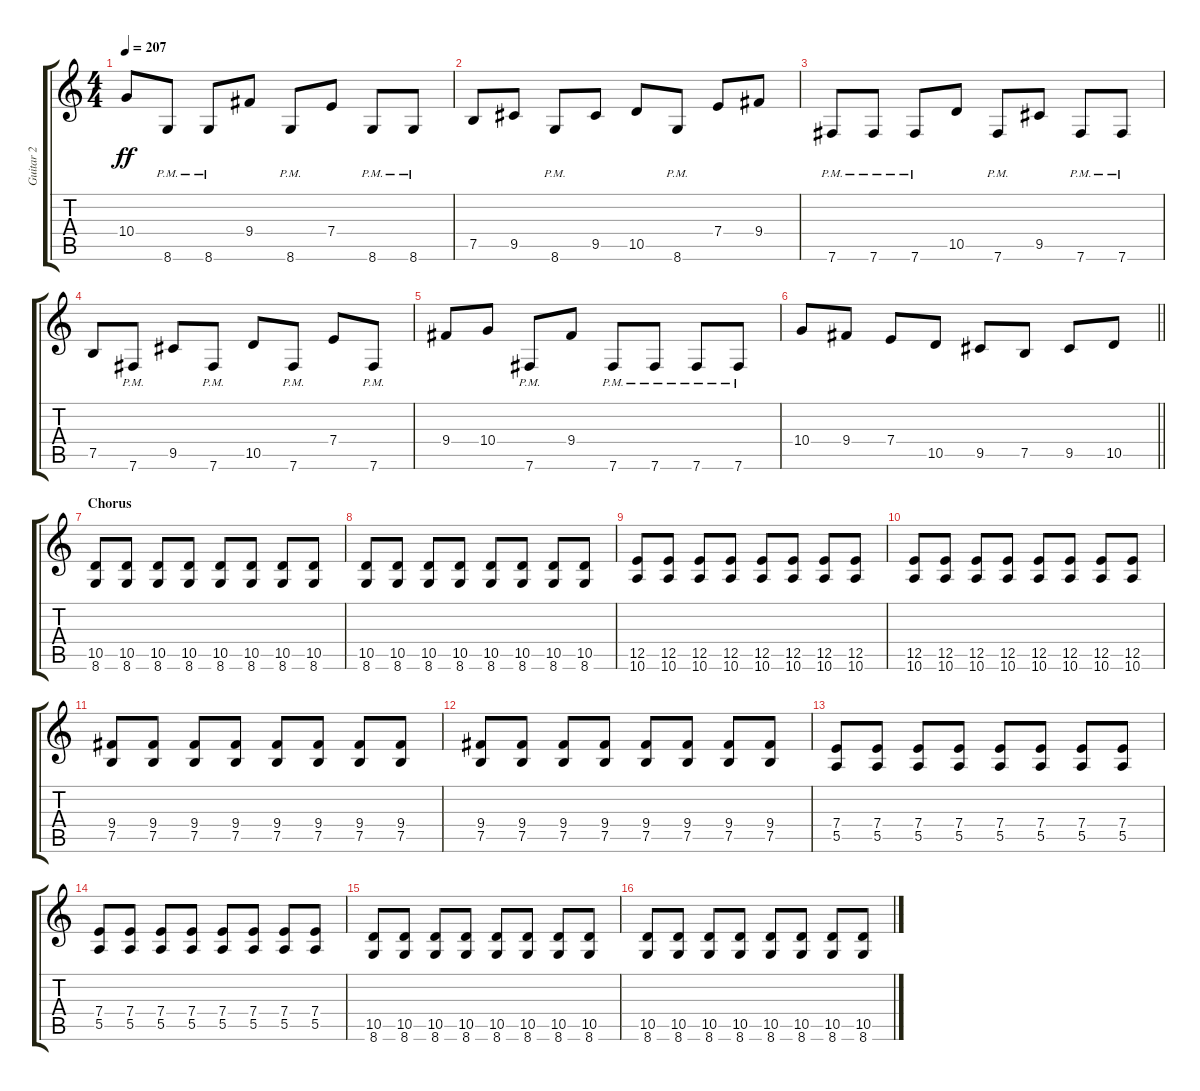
\track ("Guitar 2" "Guitar 2") {instrument distortionguitar}
\staff {score tabs}
\tuning (B3 Gb3 D3 A2 E2 B1) {hide}
\ts (4 4)
\tempo 207
\clef g2
\ks c
10.4.8{dy ff} 8.6{pm}.8 8.6{pm}.8 9.4.8 8.6{pm}.8 7.4.8 8.6{pm}.8 8.6{pm}.8 |
7.5.8 9.5.8 8.6{pm}.8 9.5.8 10.5.8 8.6{pm}.8 7.4.8 9.4.8 |
7.6{pm}.8 7.6{pm}.8 7.6{pm}.8 10.5.8 7.6{pm}.8 9.5.8 7.6{pm}.8 7.6{pm}.8 |
7.5.8 7.6{pm}.8 9.5.8 7.6{pm}.8 10.5.8 7.6{pm}.8 7.4.8 7.6{pm}.8 |
9.4.8 10.4.8 7.6{pm}.8 9.4.8 7.6{pm}.8 7.6{pm}.8 7.6{pm}.8 7.6{pm}.8 |
\barLineRight lightlight
10.4.8 9.4.8 7.4.8 10.5.8 9.5.8 7.5.8 9.5.8 10.5.8 |
\section ("" "Chorus")
(10.5 8.6).8 (10.5 8.6).8 (10.5 8.6).8 (10.5 8.6).8 (10.5 8.6).8 (10.5 8.6).8 (10.5 8.6).8 (10.5 8.6).8 |
(10.5 8.6).8 (10.5 8.6).8 (10.5 8.6).8 (10.5 8.6).8 (10.5 8.6).8 (10.5 8.6).8 (10.5 8.6).8 (10.5 8.6).8 |
(12.5 10.6).8 (12.5 10.6).8 (12.5 10.6).8 (12.5 10.6).8 (12.5 10.6).8 (12.5 10.6).8 (12.5 10.6).8 (12.5 10.6).8 |
(12.5 10.6).8 (12.5 10.6).8 (12.5 10.6).8 (12.5 10.6).8 (12.5 10.6).8 (12.5 10.6).8 (12.5 10.6).8 (12.5 10.6).8 |
(9.4 7.5).8 (9.4 7.5).8 (9.4 7.5).8 (9.4 7.5).8 (9.4 7.5).8 (9.4 7.5).8 (9.4 7.5).8 (9.4 7.5).8 |
(9.4 7.5).8 (9.4 7.5).8 (9.4 7.5).8 (9.4 7.5).8 (9.4 7.5).8 (9.4 7.5).8 (9.4 7.5).8 (9.4 7.5).8 |
(7.4 5.5).8 (7.4 5.5).8 (7.4 5.5).8 (7.4 5.5).8 (7.4 5.5).8 (7.4 5.5).8 (7.4 5.5).8 (7.4 5.5).8 |
(7.4 5.5).8 (7.4 5.5).8 (7.4 5.5).8 (7.4 5.5).8 (7.4 5.5).8 (7.4 5.5).8 (7.4 5.5).8 (7.4 5.5).8 |
(10.5 8.6).8 (10.5 8.6).8 (10.5 8.6).8 (10.5 8.6).8 (10.5 8.6).8 (10.5 8.6).8 (10.5 8.6).8 (10.5 8.6).8 |
(10.5 8.6).8 (10.5 8.6).8 (10.5 8.6).8 (10.5 8.6).8 (10.5 8.6).8 (10.5 8.6).8 (10.5 8.6).8 (10.5 8.6).8
